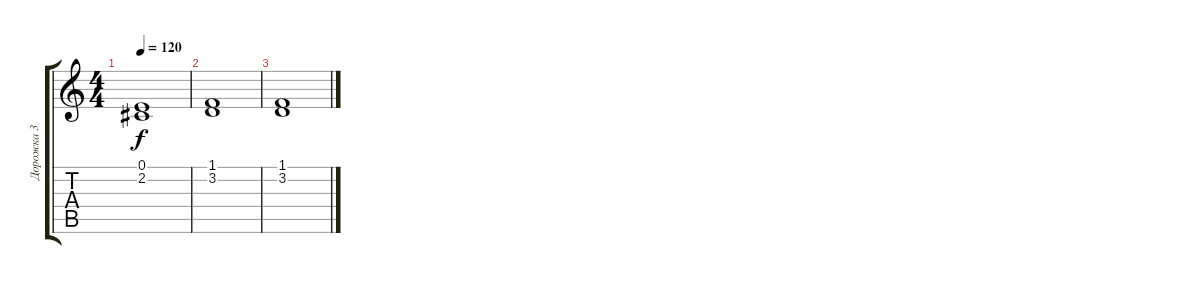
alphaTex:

\track ("Дорожка 3" "Дорожка 3") {instrument synthstrings1}
\staff {score tabs}
\tuning (E4 B3 G3 D3 A2 E2) {hide}
\ts (4 4)
\tempo 120
\clef g2
\ks c
(0.1 2.2).1{dy f} |
(1.1 3.2).1 |
(1.1 3.2).1
